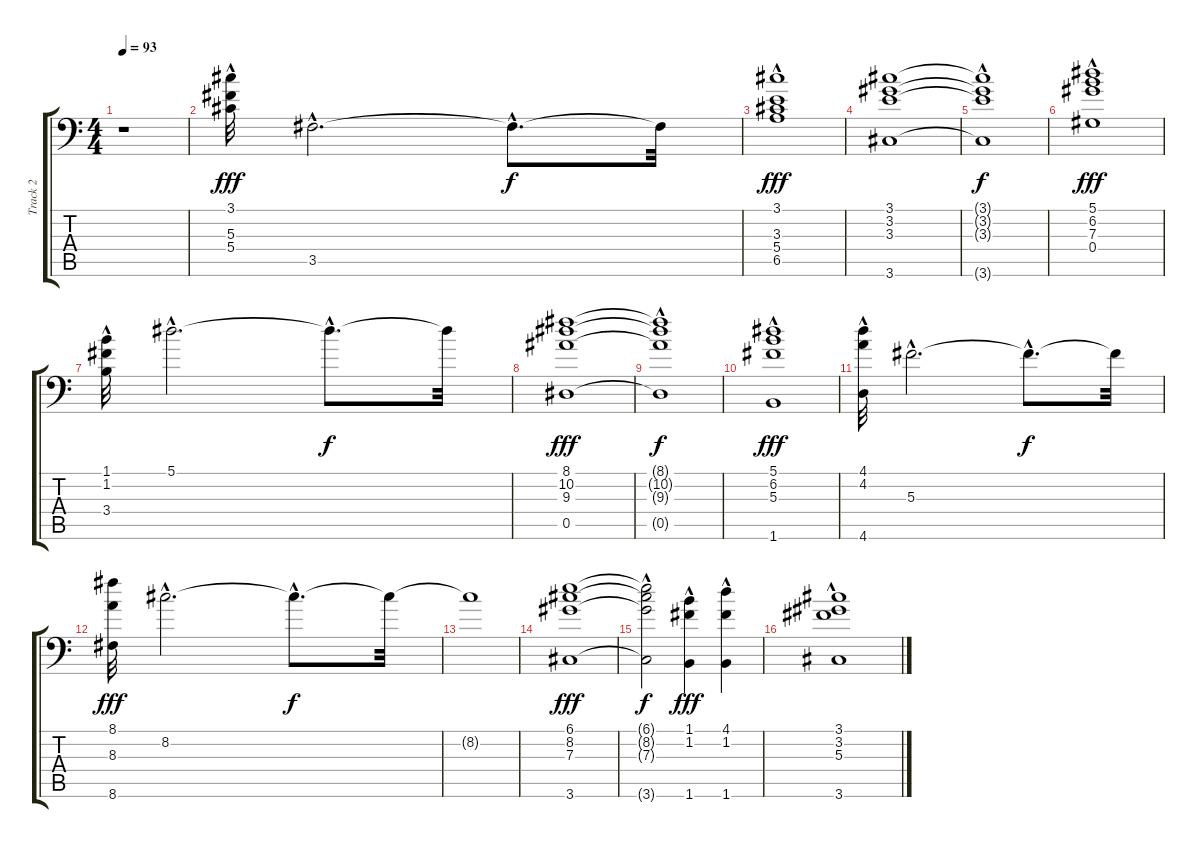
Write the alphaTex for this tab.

\track ("Track 2" "Track 2") {instrument distortionguitar}
\staff {score tabs}
\tuning (Bb3 F3 Db3 Ab2 Eb2 Bb1) {hide}
\ts (4 4)
\tempo 93
\clef f4
\ks c
r.1{dy fff instrument distortionguitar} |
(3.1{hac} 5.3{hac} 5.4{hac}).32 3.5{hac}.2{d} 3.5{hac t}.8{d dy f} 3.5{t}.32 |
(3.1 3.3 5.4{hac} 6.5{hac}).1{dy fff} |
(3.1 3.2 3.3 3.6).1 |
(3.1{hac t} 3.2{hac t} 3.3{t} 3.6{t}).1{dy f} |
(5.1{hac} 6.2 7.3{hac} 0.4{hac}).1{dy fff} |
(1.1 1.2{hac} 3.4{hac}).32 5.1{hac}.2{d} 5.1{hac t}.8{d dy f} 5.1{t}.32 |
(8.1 10.2 9.3 0.5).1{dy fff} |
(8.1{hac t} 10.2{hac t} 9.3{t} 0.5{t}).1{dy f} |
(5.1 6.2 5.3{hac} 1.6{hac}).1{dy fff} |
(4.1{hac} 4.2 4.6{hac}).32 5.3{hac}.2{d} 5.3{hac t}.8{d dy f} 5.3{t}.32 |
(8.1 8.3 8.6).32{dy fff} 8.2{hac}.2{d} 8.2{hac t}.8{d dy f} 8.2{t}.32 |
8.2{t}.1 |
(6.1 8.2 7.3 3.6).1{dy fff} |
(6.1{hac t} 8.2{t} 7.3{hac t} 3.6{hac t}).2{dy f} (1.1 1.2 1.6{hac}).4{dy fff} (4.1 1.2 1.6{hac}).4 |
(3.1 3.2{hac} 5.3{hac} 3.6{hac}).1
